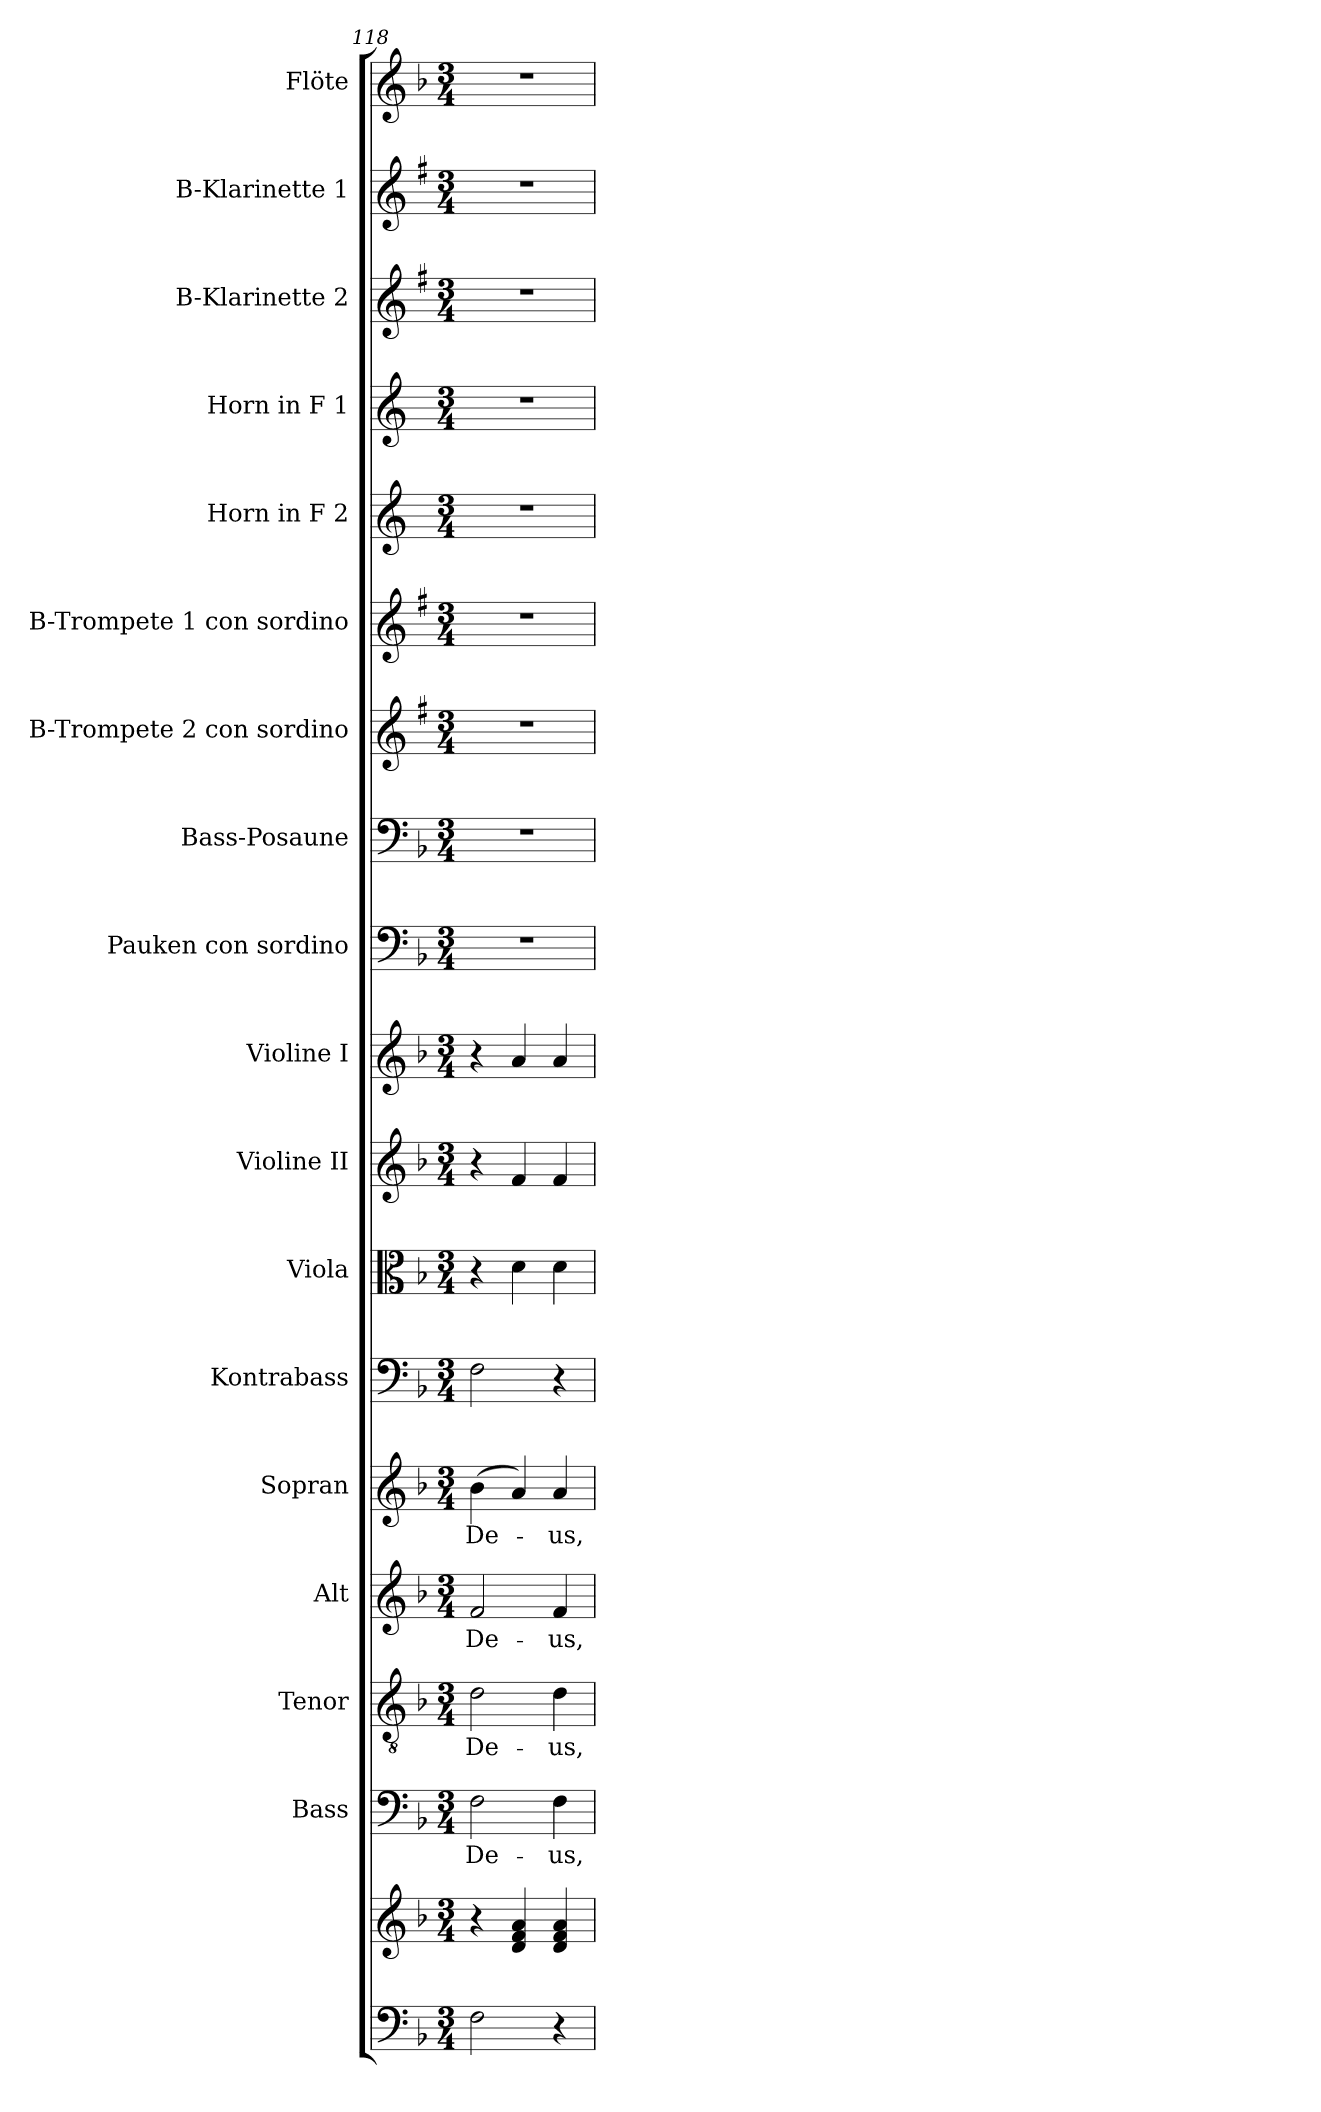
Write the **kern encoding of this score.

**kern	**kern	**kern	**text	**kern	**text	**kern	**text	**kern	**text	**kern	**kern	**kern	**kern	**kern	**kern	**kern	**kern	**kern	**kern	**kern	**kern	**kern
*part18	*part18	*part17	*part17	*part16	*part16	*part15	*part15	*part14	*part14	*part13	*part12	*part11	*part10	*part9	*part8	*part7	*part6	*part5	*part4	*part3	*part2	*part1
*staff19	*staff18	*staff17	*staff17	*staff16	*staff16	*staff15	*staff15	*staff14	*staff14	*staff13	*staff12	*staff11	*staff10	*staff9	*staff8	*staff7	*staff6	*staff5	*staff4	*staff3	*staff2	*staff1
*	*	*I"Bass	*	*I"Tenor	*	*I"Alt	*	*I"Sopran	*	*I"Kontrabass	*I"Viola	*I"Violine II	*I"Violine I	*I"Pauken con sordino	*I"Bass-Posaune	*I"B-Trompete 2 con sordino	*I"B-Trompete 1 con sordino	*I"Horn in F 2	*I"Horn in F 1	*I"B-Klarinette 2	*I"B-Klarinette 1	*I"Flöte
*	*	*I'B.	*	*I'T.	*	*I'A.	*	*I'S.	*	*I'Kb.	*I'Vla.	*I'Vl. II	*I'Vl. I	*I'Pk.	*I'B. Pos.	*I'B Trp. 2	*I'B Trp. 1	*	*	*I'B Kl. 2	*I'B Kl. 1	*I'Fl.
*clefF4	*clefG2	*clefF4	*	*clefGv2	*	*clefG2	*	*clefG2	*	*clefF4	*clefC3	*clefG2	*clefG2	*clefF4	*clefF4	*clefG2	*clefG2	*clefG2	*clefG2	*clefG2	*clefG2	*clefG2
*	*	*	*	*	*	*	*	*	*	*ITrd7c12	*	*	*	*	*	*ITrd1c2	*ITrd1c2	*ITrd4c7	*ITrd4c7	*ITrd1c2	*ITrd1c2	*
*k[b-]	*k[b-]	*k[b-]	*	*k[b-]	*	*k[b-]	*	*k[b-]	*	*k[b-]	*k[b-]	*k[b-]	*k[b-]	*k[b-]	*k[b-]	*k[b-]	*k[b-]	*k[b-]	*k[b-]	*k[b-]	*k[b-]	*k[b-]
*F:	*F:	*F:	*	*F:	*	*F:	*	*F:	*	*F:	*F:	*F:	*F:	*F:	*F:	*F:	*F:	*F:	*F:	*F:	*F:	*F:
*M3/4	*M3/4	*M3/4	*	*M3/4	*	*M3/4	*	*M3/4	*	*M3/4	*M3/4	*M3/4	*M3/4	*M3/4	*M3/4	*M3/4	*M3/4	*M3/4	*M3/4	*M3/4	*M3/4	*M3/4
=118	=118	=118	=118	=118	=118	=118	=118	=118	=118	=118	=118	=118	=118	=118	=118	=118	=118	=118	=118	=118	=118	=118
!	!	!	!LO:LY:b	!	!LO:LY:b	!	!LO:LY:b	!	!LO:LY:b	!	!	!	!	!	!	!	!	!	!	!	!	!
2F\	4r	2F\	De-	2d\	De-	2f/	De-	(>4b-\	De-	2FF\	4r	4r	4r	2.r	2.r	2.r	2.r	2.r	2.r	2.r	2.r	2.r
.	4d/ 4f/ 4a/	.	.	.	.	.	.	4a/)	.	.	4d\	4f/	4a/	.	.	.	.	.	.	.	.	.
!	!	!	!LO:LY:b	!	!LO:LY:b	!	!LO:LY:b	!	!LO:LY:b	!	!	!	!	!	!	!	!	!	!	!	!	!
4r	4d/ 4f/ 4a/	4F\	-us,	4d\	-us,	4f/	-us,	4a/	-us,	4r	4d\	4f/	4a/	.	.	.	.	.	.	.	.	.
=	=	=	=	=	=	=	=	=	=	=	=	=	=	=	=	=	=	=	=	=	=	=
*-	*-	*-	*-	*-	*-	*-	*-	*-	*-	*-	*-	*-	*-	*-	*-	*-	*-	*-	*-	*-	*-	*-
